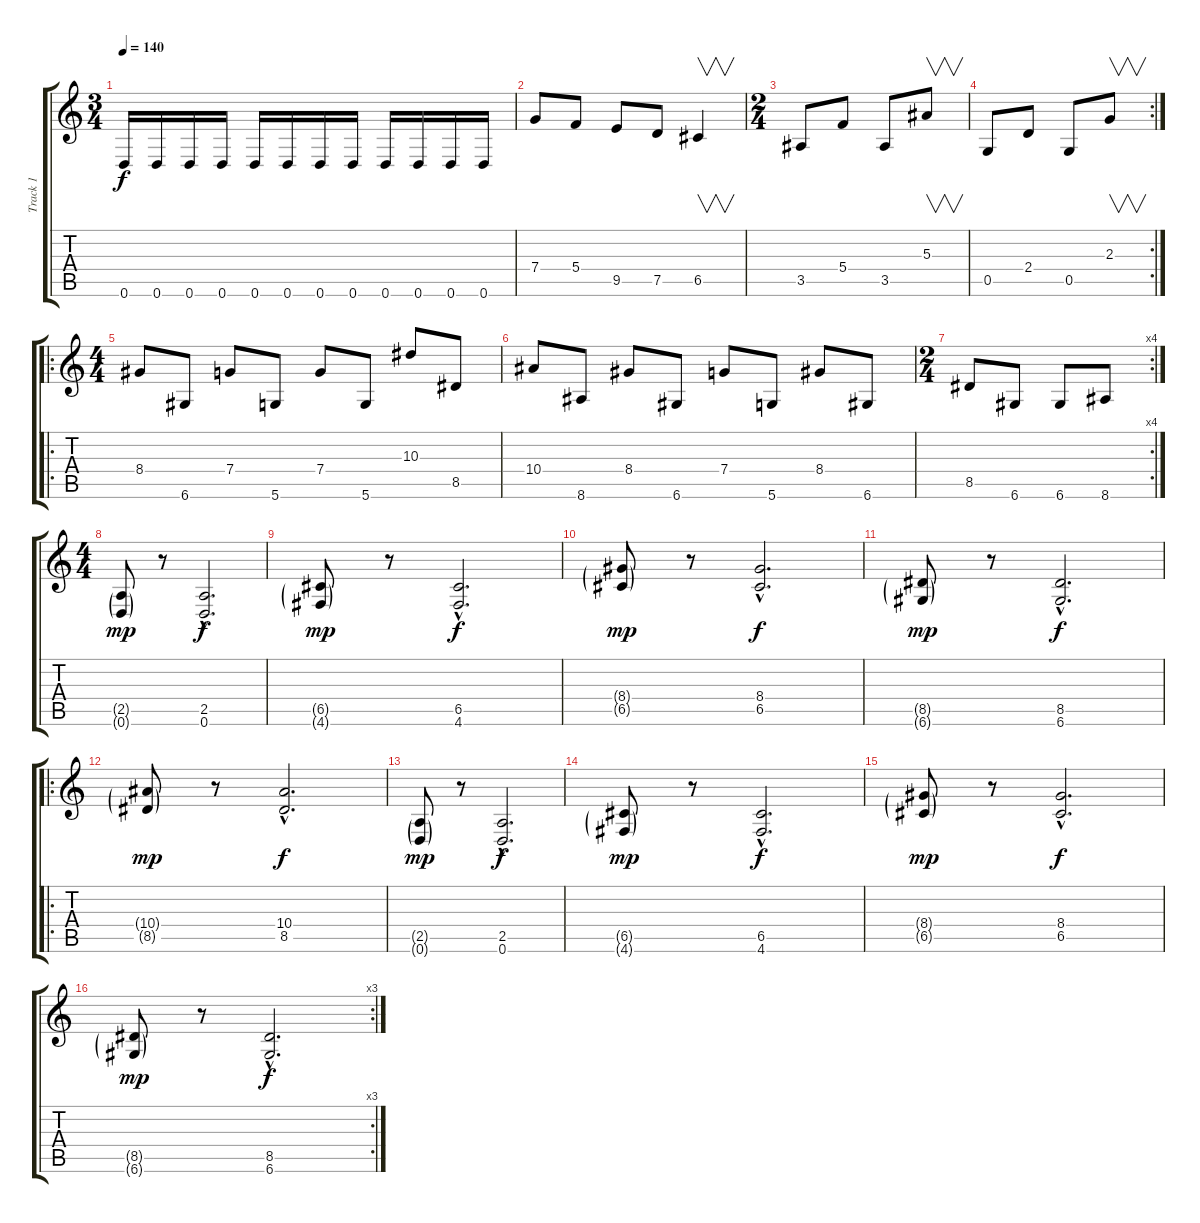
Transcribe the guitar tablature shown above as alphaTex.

\track ("Track 1" "Track 1") {instrument distortionguitar}
\staff {score tabs}
\tuning (D4 A3 F3 C3 G2 D2) {hide}
\ts (3 4)
\tempo 140
\clef g2
\ks c
0.6.16{dy f} 0.6.16 0.6.16 0.6.16 0.6.16 0.6.16 0.6.16 0.6.16 0.6.16 0.6.16 0.6.16 0.6.16 |
7.4.8 5.4.8 9.5.8 7.5.8 6.5.4{v} |
\ts (2 4)
3.5.8 5.4.8 3.5.8 5.3.8{v} |
\rc 2
0.5.8 2.4.8 0.5.8 2.3.8{v} |
\ro
\ts (4 4)
8.4.8 6.6.8 7.4.8 5.6.8 7.4.8 5.6.8 10.3.8 8.5.8 |
10.4.8 8.6.8 8.4.8 6.6.8 7.4.8 5.6.8 8.4.8 6.6.8 |
\rc 4
\ts (2 4)
8.5.8 6.6.8 6.6.8 8.6.8 |
\ts (4 4)
(2.5{g} 0.6{g}).8{dy mp} r.8 (2.5{hac} 0.6{hac}).2{d dy f} |
(6.5{g} 4.6{g}).8{dy mp} r.8 (6.5{hac} 4.6{hac}).2{d dy f} |
(8.4{g} 6.5{g}).8{dy mp} r.8 (8.4{hac} 6.5{hac}).2{d dy f} |
(8.5{g} 6.6{g}).8{dy mp} r.8 (8.5{hac} 6.6{hac}).2{d dy f} |
\ro
(10.4{g} 8.5{g}).8{dy mp} r.8 (10.4{hac} 8.5{hac}).2{d dy f} |
(2.5{g} 0.6{g}).8{dy mp} r.8 (2.5{hac} 0.6{hac}).2{d dy f} |
(6.5{g} 4.6{g}).8{dy mp} r.8 (6.5{hac} 4.6{hac}).2{d dy f} |
(8.4{g} 6.5{g}).8{dy mp} r.8 (8.4{hac} 6.5{hac}).2{d dy f} |
\rc 3
(8.5{g} 6.6{g}).8{dy mp} r.8 (8.5{hac} 6.6{hac}).2{d dy f}
